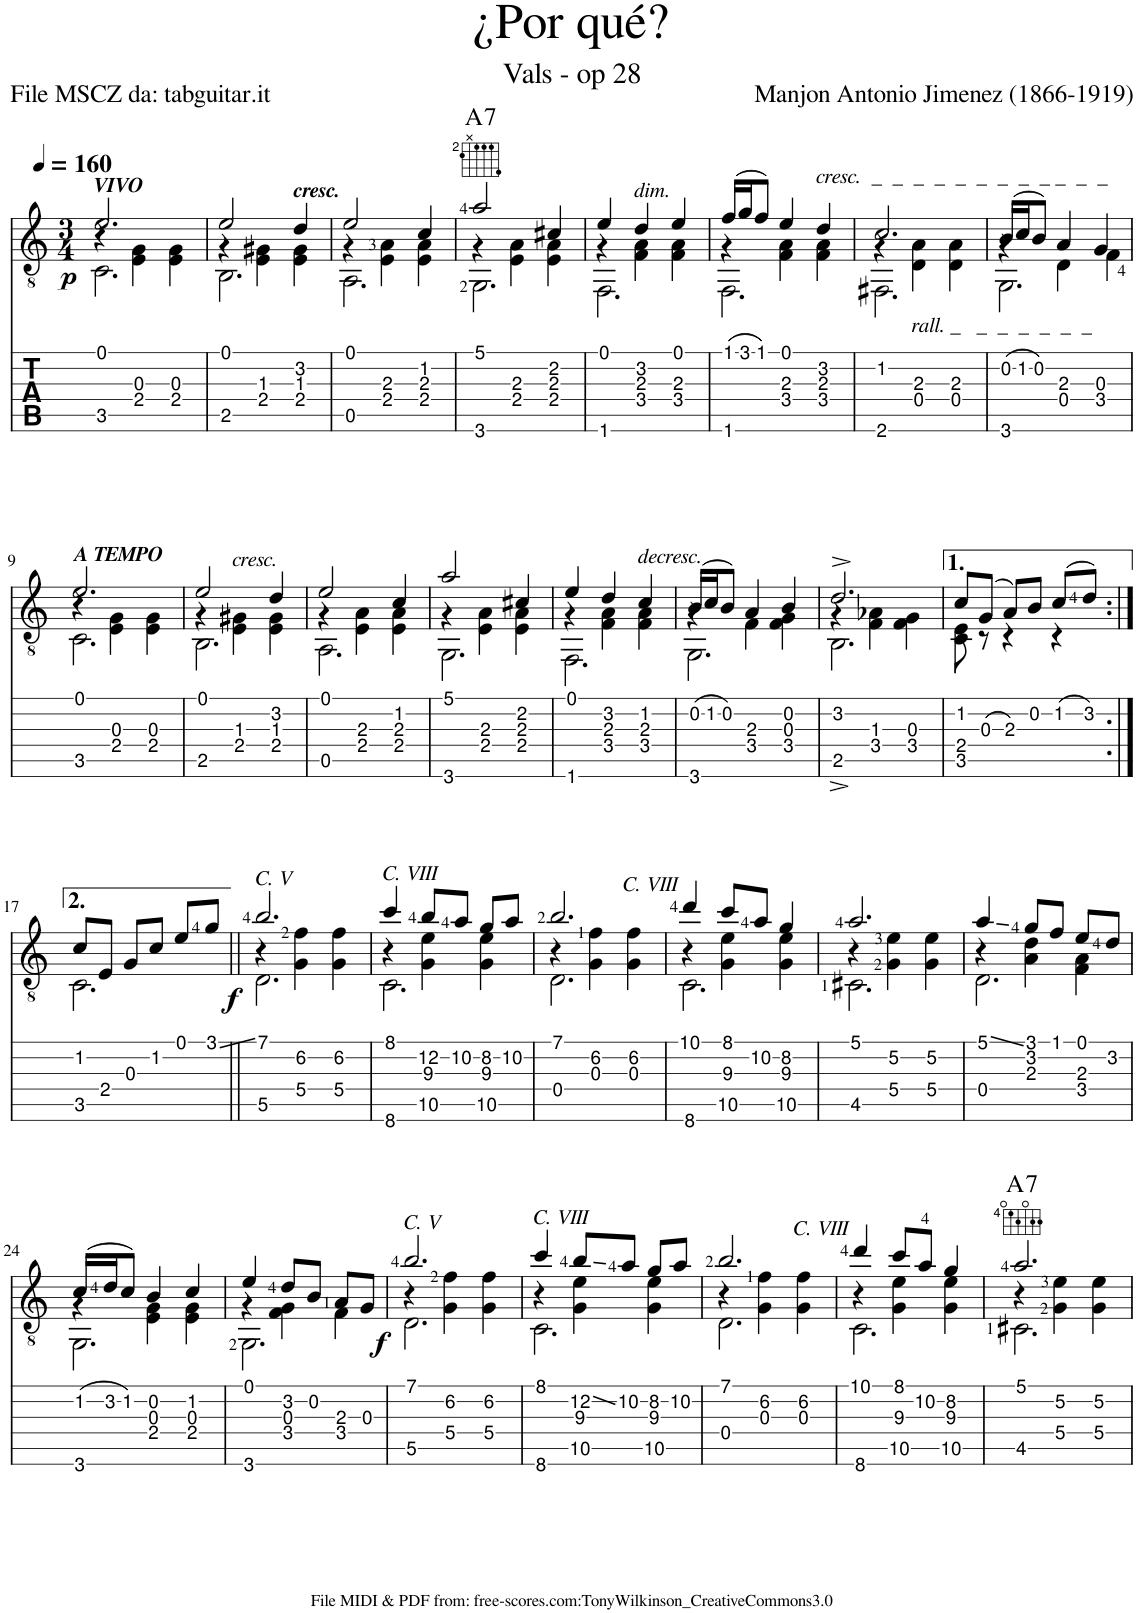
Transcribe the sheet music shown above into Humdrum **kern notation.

**kern	**kern	**dynam	**harte
*part1	*part1	*part1	*part1
*staff2	*staff1	*staff1/2	*
*I"Guitar	*	*	*
*I'Guit.	*	*	*
*stria6	*	*	*
*	*clefGv2	*	*
*k[]	*k[]	*	*
*M3/4	*M3/4	*	*
*MM160	*MM160	*	*
=1	=1	=1	=1
*^	*^	*	*
*	*^	*	*^	*	*
!	!	!	!LO:TX:a:Bi:t=VIVO	!	!	!	!
!	!	!	!	!	!	!LO:DY:b	!
2.e	4r	2.C	2.e/	4r	2.C\	p	.
.	4E 4G	.	.	4E\ 4G\	.	.	.
.	4E 4G	.	.	4E\ 4G\	.	.	.
=2	=2	=2	=2	=2	=2	=2	=2
2e	4r	2.BB	2e/	4r	2.BB\	.	.
.	4E 4G#	.	.	4E\ 4G#X\	.	.	.
!	!	!	!LO:TX:a:Bi:t=cresc.	!	!	!	!
4d	4E 4G#	.	4d/	4E\ 4G#\	.	.	.
=3	=3	=3	=3	=3	=3	=3	=3
2e	4r	2.AA	2e/	4r	2.AA\	.	.
.	4E 4A	.	.	4E\ 4A\	.	.	.
4c	4E 4A	.	4c/	4E\ 4A\	.	.	.
=4	=4	=4	=4	=4	=4	=4	=4
!	!	!	!	!	!	!	!LO:H:kt=7
2a	4r	2.GG	2a/	4r	2.GG\	.	A:7
.	4E 4A	.	.	4E\ 4A\	.	.	.
4c#	4E 4A	.	4c#X/	4E\ 4A\	.	.	.
=5	=5	=5	=5	=5	=5	=5	=5
4e	4r	2.FF	4e/	4r	2.FF\	.	.
!	!	!	!LO:TX:a:i:t=dim.	!	!	!	!
4d	4F 4A	.	4d/	4F\ 4A\	.	.	.
4e	4F 4A	.	4e/	4F\ 4A\	.	.	.
=6	=6	=6	=6	=6	=6	=6	=6
16fLL	4r	2.FF	(16f/LL	4r	2.FF\	.	.
16gJ	.	.	16g/J	.	.	.	.
8fJ	.	.	8f/J)	.	.	.	.
4e	4F 4A	.	4e/	4F\ 4A\	.	.	.
!	!	!	!LO:TX:a:i:t=cresc.  _  _  _  _  _  _  _  _  _ _  _  _	!	!	!	!
4d	4F 4A	.	4d/	4F\ 4A\	.	.	.
=7	=7	=7	=7	=7	=7	=7	=7
2.c	4r	2.FF#	2.c/	4r	2.FF#X\	.	.
!	!LO:TX:a:i:t=rall. _   _  _  _  _  _  _	!	!	!	!	!	!
.	4D 4A	.	.	4D\ 4A\	.	.	.
.	4D 4A	.	.	4D\ 4A\	.	.	.
=8	=8	=8	=8	=8	=8	=8	=8
16BLL	4r	2.GG	(16B/LL	4r	2.GG\	.	.
16cJ	.	.	16c/J	.	.	.	.
8BJ	.	.	8B/J)	.	.	.	.
4A	4D	.	4A/	4D\	.	.	.
4G	4F	.	4G/	4F\	.	.	.
!!LO:LB:g=z	!!	!!
=9	=9	=9	=9	=9	=9	=9	=9
!	!	!	!LO:TX:a:Bi:t=A TEMPO	!	!	!	!
2.e	4r	2.C	2.e/	4r	2.C\	.	.
.	4E 4G	.	.	4E\ 4G\	.	.	.
.	4E 4G	.	.	4E\ 4G\	.	.	.
=10	=10	=10	=10	=10	=10	=10	=10
2e	4r	2.BB	2e/	4r	2.BB\	.	.
!	!	!	!	!LO:TX:a:i:t=cresc.	!	!	!
.	4E 4G#	.	.	4E\ 4G#X\	.	.	.
4d	4E 4G#	.	4d/	4E\ 4G#\	.	.	.
=11	=11	=11	=11	=11	=11	=11	=11
2e	4r	2.AA	2e/	4r	2.AA\	.	.
.	4E 4A	.	.	4E\ 4A\	.	.	.
4c	4E 4A	.	4c/	4E\ 4A\	.	.	.
=12	=12	=12	=12	=12	=12	=12	=12
2a	4r	2.GG	2a/	4r	2.GG\	.	.
.	4E 4A	.	.	4E\ 4A\	.	.	.
4c#	4E 4A	.	4c#X/	4E\ 4A\	.	.	.
=13	=13	=13	=13	=13	=13	=13	=13
4e	4r	2.FF	4e/	4r	2.FF\	.	.
4d	4F 4A	.	4d/	4F\ 4A\	.	.	.
!	!	!	!LO:TX:a:i:t=decresc.	!	!	!	!
4c	4F 4A	.	4c/	4F\ 4A\	.	.	.
=14	=14	=14	=14	=14	=14	=14	=14
16BLL	4r	2.GG	(16B/LL	4r	2.GG\	.	.
16cJ	.	.	16c/J	.	.	.	.
8BJ	.	.	8B/J)	.	.	.	.
4A	4F	.	4A/	4F\	.	.	.
4B	4F 4G	.	4B/	4F\ 4G\	.	.	.
=15	=15	=15	=15	=15	=15	=15	=15
2.d^	4r	2.BB	2.d^/	4r	2.BB\	.	.
.	4F 4A-	.	.	4F\ 4A-X\	.	.	.
.	4F 4G	.	.	4F\ 4G\	.	.	.
*	*v	*v	*	*	*	*	*
*	*	*	*v	*v	*	*
=16	=16	=16	=16	=16	=16
8cL	8C 8E	8c/L	8C\ 8E\	.	.
8GJ	8r	(8G/J	8r	.	.
8AL	4r	8A/L)	4r	.	.
8BJ	.	8B/J	.	.	.
8cL	4r	(8c/L	4r	.	.
8dJ	.	8d/J)	.	.	.
!!LO:LB:g=z	!!
=17:|!	=17:|!	=17:|!	=17:|!	=17:|!	=17:|!
8cL	2.C	8c/L	2.C\	.	.
8EJ	.	8E/J	.	.	.
8GL	.	8G/L	.	.	.
8cJ	.	8c/J	.	.	.
8eL	.	8e/L	.	.	.
8gJ	.	8g/J	.	.	.
=18||	=18||	=18||	=18||	=18||	=18||
*	*^	*	*^	*	*
!	!	!	!LO:TX:a:i:t=C. V	!	!	!	!
!	!	!	!	!	!	!LO:DY:b	!
2.b	4r	2.D	2.b/	4r	2.D\	f	.
.	4G 4f	.	.	4G\ 4f\	.	.	.
.	4G 4f	.	.	4G\ 4f\	.	.	.
=19	=19	=19	=19	=19	=19	=19	=19
!	!	!	!LO:TX:a:i:t=C. VIII	!	!	!	!
4cc	4r	2.C	4cc/	4r	2.C\	.	.
8bL	4G 4e	.	8b/L	4G\ 4e\	.	.	.
8aJ	.	.	8a/J	.	.	.	.
8gL	4G 4e	.	8g/L	4G\ 4e\	.	.	.
8aJ	.	.	8a/J	.	.	.	.
=20	=20	=20	=20	=20	=20	=20	=20
2.b	4r	2.D	2.b/	4r	2.D\	.	.
.	4G 4f	.	.	4G\ 4f\	.	.	.
.	4G 4f	.	.	4G\ 4f\	.	.	.
=21	=21	=21	=21	=21	=21	=21	=21
!	!	!	!LO:TX:a:i:t=C. VIII	!	!	!	!
4dd	4r	2.C	4dd/	4r	2.C\	.	.
8ccL	4G 4e	.	8cc/L	4G\ 4e\	.	.	.
8aJ	.	.	8a/J	.	.	.	.
4g	4G 4e	.	4g/	4G\ 4e\	.	.	.
=22	=22	=22	=22	=22	=22	=22	=22
2.a	4r	2.C#	2.a/	4r	2.C#X\	.	.
.	4G 4e	.	.	4G\ 4e\	.	.	.
.	4G 4e	.	.	4G\ 4e\	.	.	.
=23	=23	=23	=23	=23	=23	=23	=23
4a	4r	2.D	4a/	4r	2.D\	.	.
8gL	4A 4d	.	8g/L	4A\ 4d\	.	.	.
8fJ	.	.	8f/J	.	.	.	.
8eL	4F 4A	.	8e/L	4F\ 4A\	.	.	.
8dJ	.	.	8d/J	.	.	.	.
!!LO:LB:g=z	!!	!!
=24	=24	=24	=24	=24	=24	=24	=24
16cLL	4r	2.GG	(16c/LL	4r	2.GG\	.	.
16dJ	.	.	16d/J	.	.	.	.
8cJ	.	.	8c/J)	.	.	.	.
4B	4E 4G	.	4B/	4E\ 4G\	.	.	.
4c	4E 4G	.	4c/	4E\ 4G\	.	.	.
=25	=25	=25	=25	=25	=25	=25	=25
4e	4r	2.GG	4e/	4r	2.GG\	.	.
8dL	4F 4G	.	8d/L	4F\ 4G\	.	.	.
8BJ	.	.	8B/J	.	.	.	.
8AL	4F	.	8A/L	4F\	.	.	.
8GJ	.	.	8G/J	.	.	.	.
=26	=26	=26	=26	=26	=26	=26	=26
!	!	!	!LO:TX:a:i:t=C. V	!	!	!	!
!	!	!	!	!	!	!LO:DY:b	!
2.b	4r	2.D	2.b/	4r	2.D\	f	.
.	4G 4f	.	.	4G\ 4f\	.	.	.
.	4G 4f	.	.	4G\ 4f\	.	.	.
=27	=27	=27	=27	=27	=27	=27	=27
!	!	!	!LO:TX:a:i:t=C. VIII	!	!	!	!
4cc	4r	2.C	4cc/	4r	2.C\	.	.
8bL	4G 4e	.	8b/L	4G\ 4e\	.	.	.
8aJ	.	.	8a/J	.	.	.	.
8gL	4G 4e	.	8g/L	4G\ 4e\	.	.	.
8aJ	.	.	8a/J	.	.	.	.
=28	=28	=28	=28	=28	=28	=28	=28
2.b	4r	2.D	2.b/	4r	2.D\	.	.
.	4G 4f	.	.	4G\ 4f\	.	.	.
.	4G 4f	.	.	4G\ 4f\	.	.	.
=29	=29	=29	=29	=29	=29	=29	=29
!	!	!	!LO:TX:a:i:t=C. VIII	!	!	!	!
4dd	4r	2.C	4dd/	4r	2.C\	.	.
8ccL	4G 4e	.	8cc/L	4G\ 4e\	.	.	.
8aJ	.	.	8a/J	.	.	.	.
4g	4G 4e	.	4g/	4G\ 4e\	.	.	.
=30	=30	=30	=30	=30	=30	=30	=30
!	!	!	!	!	!	!	!LO:H:kt=7
2.a	4r	2.C#X	2.a/	4r	2.C#X\	.	A:7
.	4G 4e	.	.	4G\ 4e\	.	.	.
.	4G 4e	.	.	4G\ 4e\	.	.	.
*v	*v	*v	*	*	*	*	*
*	*v	*v	*v	*	*
=	=	=	=
*-	*-	*-	*-
